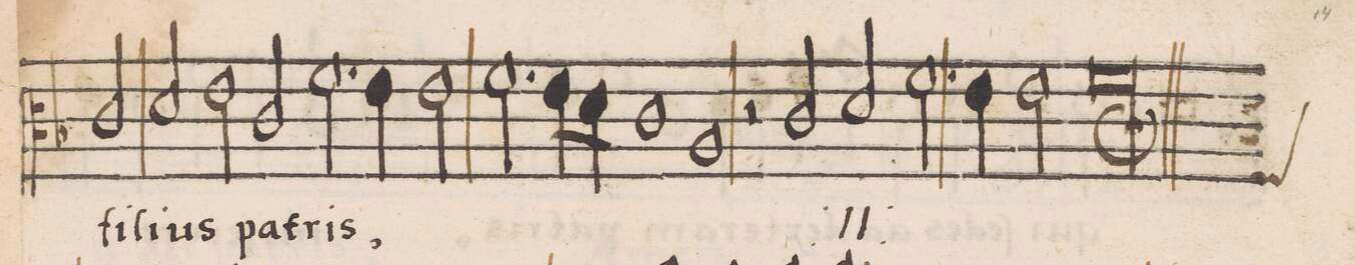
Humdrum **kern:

**kern	**text
*I"CANTVS	*
*clefC3	*
*k[b-]	*
*met(C|)	*
*M2/1	*
2c/	fi-
2d/	-li-
2e\	-us
=54-	=54-
2c/	pa-
2.f\	-tris,
4e\	.
2e\	.
=55-	=55-
2.f\	.
8e\L	.
8d\J	.
1c\	.
=56-	=56-
1A/	.
2r	.
*	*ij
2c/	fi-
=57-	=57-
2d/	 li-
2.f\	-us
4e\	.
2e\	pa-
=58-	=58-
*custos:F	*
00.f\;<	-tris
*	*Xij
=59-	=59-
=60-	=60-
=61||-	=61||-
*-	*-
